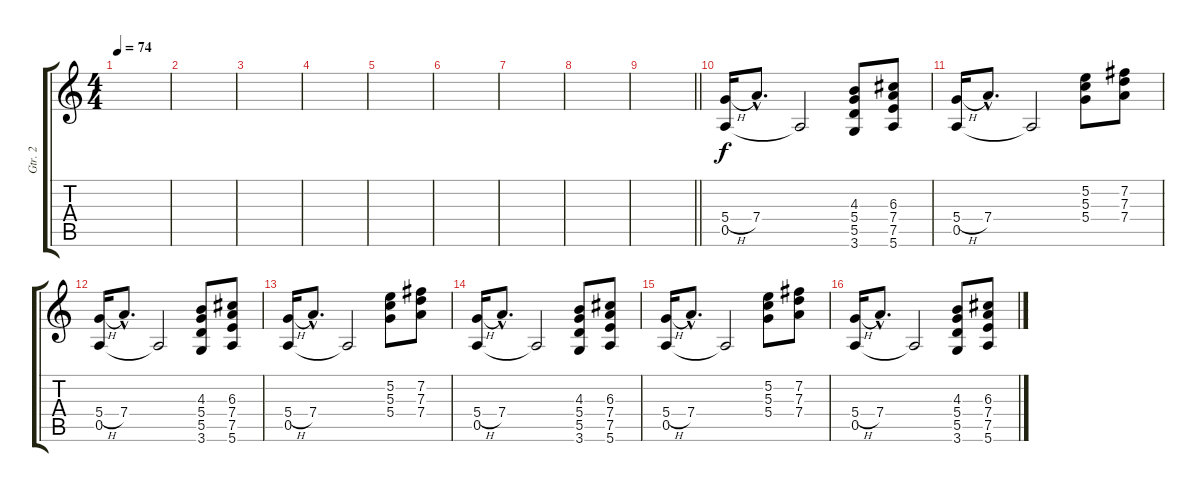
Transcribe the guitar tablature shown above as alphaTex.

\track ("Gtr. 2" "Gtr. 2") {instrument overdrivenguitar}
\staff {score tabs}
\tuning (E4 B3 G3 D3 A2 E2) {hide}
\ts (4 4)
\tempo 74
\clef g2
\ks aminor
|
|
|
|
|
|
|
|
\barLineRight lightlight
|
(5.4{h} 0.5).16 7.4{hac}.8{d} 0.5{t}.2 (4.3 5.4 5.5 3.6).8 (6.3 7.4 7.5 5.6).8 |
(5.4{h} 0.5).16 7.4{hac}.8{d} 0.5{t}.2 (5.2 5.3 5.4).8 (7.2 7.3 7.4).8 |
(5.4{h} 0.5).16 7.4{hac}.8{d} 0.5{t}.2 (4.3 5.4 5.5 3.6).8 (6.3 7.4 7.5 5.6).8 |
(5.4{h} 0.5).16 7.4{hac}.8{d} 0.5{t}.2 (5.2 5.3 5.4).8 (7.2 7.3 7.4).8 |
(5.4{h} 0.5).16 7.4{hac}.8{d} 0.5{t}.2 (4.3 5.4 5.5 3.6).8 (6.3 7.4 7.5 5.6).8 |
(5.4{h} 0.5).16 7.4{hac}.8{d} 0.5{t}.2 (5.2 5.3 5.4).8 (7.2 7.3 7.4).8 |
(5.4{h} 0.5).16 7.4{hac}.8{d} 0.5{t}.2 (4.3 5.4 5.5 3.6).8 (6.3 7.4 7.5 5.6).8
